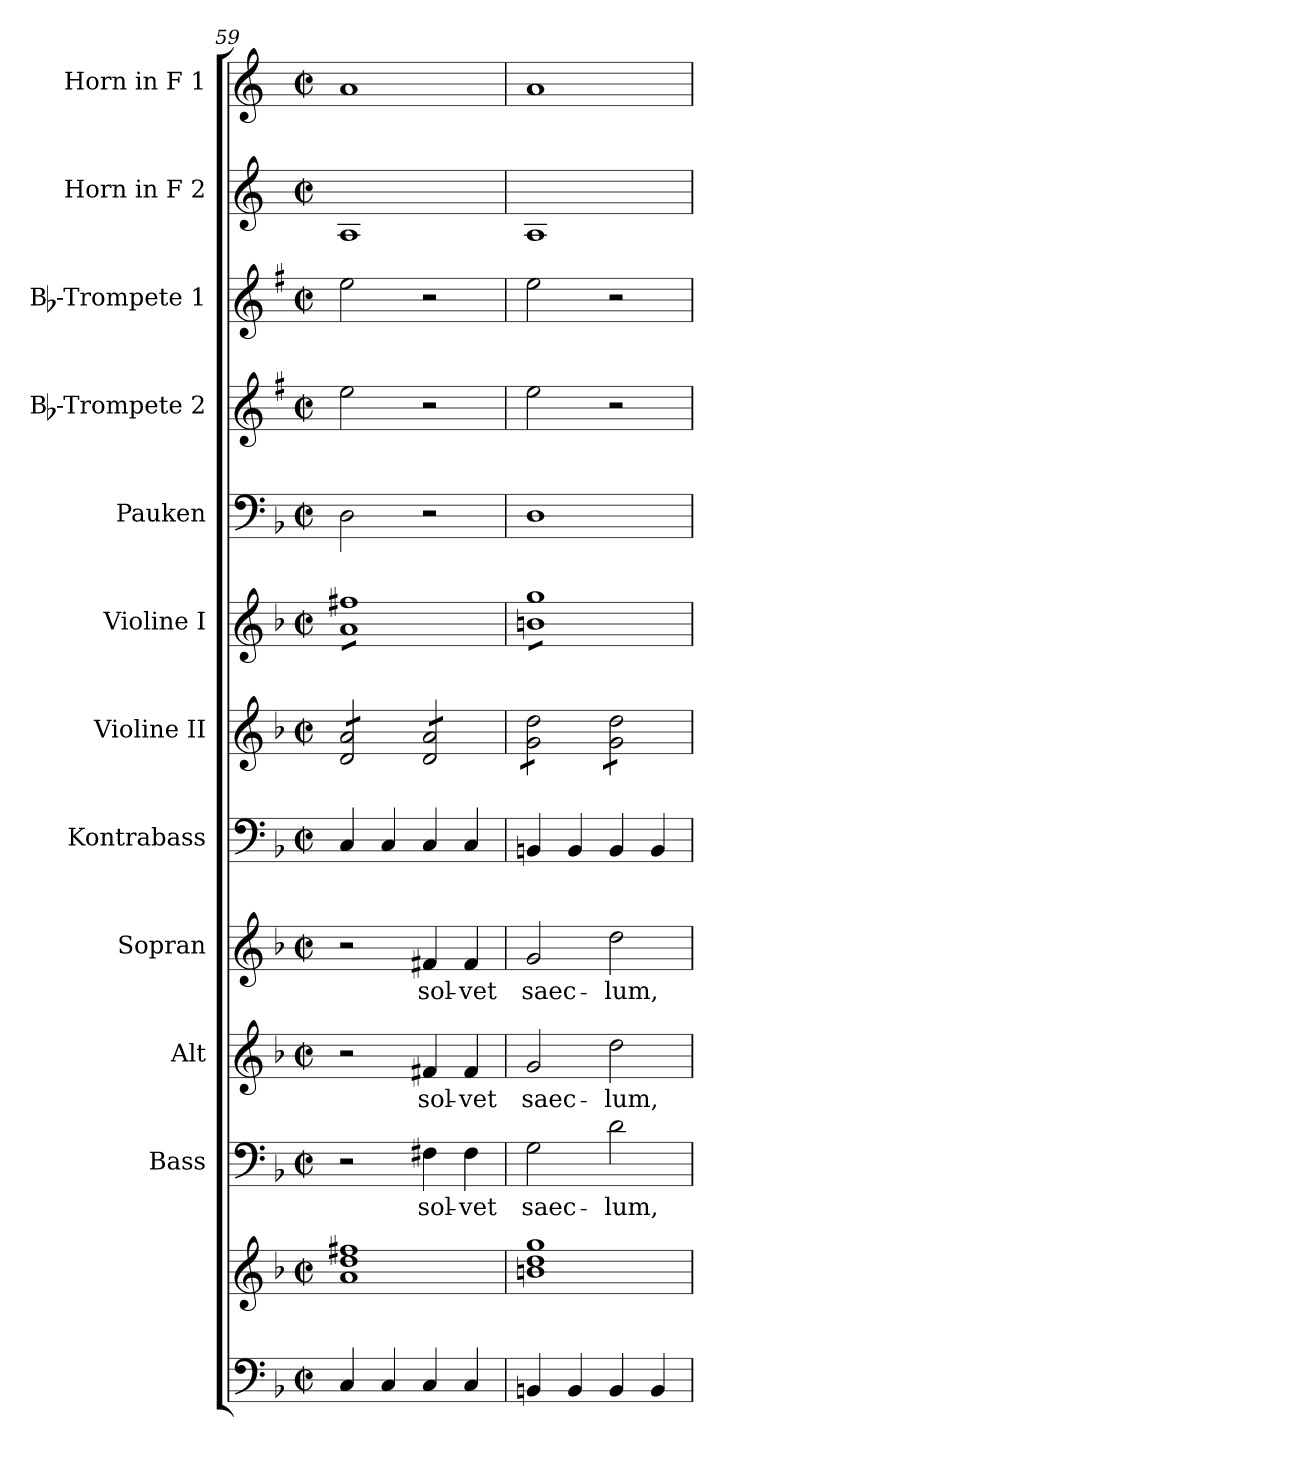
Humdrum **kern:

**kern	**kern	**kern	**text	**kern	**text	**kern	**text	**kern	**kern	**kern	**kern	**kern	**kern	**kern	**kern
*part12	*part12	*part11	*part11	*part10	*part10	*part9	*part9	*part8	*part7	*part6	*part5	*part4	*part3	*part2	*part1
*staff13	*staff12	*staff11	*staff11	*staff10	*staff10	*staff9	*staff9	*staff8	*staff7	*staff6	*staff5	*staff4	*staff3	*staff2	*staff1
*	*	*I"Bass	*	*I"Alt	*	*I"Sopran	*	*I"Kontrabass	*I"Violine II	*I"Violine I	*I"Pauken	*I"Bb-Trompete 2	*I"Bb-Trompete 1	*I"Horn in F 2	*I"Horn in F 1
*	*	*I'B.	*	*I'A.	*	*I'S.	*	*I'Kb.	*I'Vl. II	*I'Vl. I	*I'Pk.	*I'Bb Trp. 2	*I'Bb Trp. 1	*	*
*clefF4	*clefG2	*clefF4	*	*clefG2	*	*clefG2	*	*clefF4	*clefG2	*clefG2	*clefF4	*clefG2	*clefG2	*clefG2	*clefG2
*	*	*	*	*	*	*	*	*ITrd7c12	*	*	*	*ITrd1c2	*ITrd1c2	*ITrd4c7	*ITrd4c7
*k[b-]	*k[b-]	*k[b-]	*	*k[b-]	*	*k[b-]	*	*k[b-]	*k[b-]	*k[b-]	*k[b-]	*k[b-]	*k[b-]	*k[b-]	*k[b-]
*F:	*F:	*F:	*	*F:	*	*F:	*	*F:	*F:	*F:	*F:	*F:	*F:	*F:	*F:
*M2/2	*M2/2	*M2/2	*	*M2/2	*	*M2/2	*	*M2/2	*M2/2	*M2/2	*M2/2	*M2/2	*M2/2	*M2/2	*M2/2
*met(c|)	*met(c|)	*met(c|)	*	*met(c|)	*	*met(c|)	*	*met(c|)	*met(c|)	*met(c|)	*met(c|)	*met(c|)	*met(c|)	*met(c|)	*met(c|)
=59	=59	=59	=59	=59	=59	=59	=59	=59	=59	=59	=59	=59	=59	=59	=59
*	*	*	*	*	*	*	*	*	*tremolo	*	*	*	*	*	*
*	*	*	*	*	*	*	*	*	*	*tremolo	*	*	*	*	*
4C/	1a 1dd 1ff#X	2r	.	2r	.	2r	.	4CC/	8d/ 8a/L	8a 8ff#XL	2D\	2dd\	2dd\	1D	1d
.	.	.	.	.	.	.	.	.	8d/ 8a/	8a 8ff#X	.	.	.	.	.
4C/	.	.	.	.	.	.	.	4CC/	8d/ 8a/	8a 8ff#X	.	.	.	.	.
.	.	.	.	.	.	.	.	.	8d/ 8a/J	8a 8ff#X	.	.	.	.	.
!	!	!	!LO:LY:b	!	!LO:LY:b	!	!LO:LY:b	!	!	!	!	!	!	!	!
4C/	.	4F#X\	sol-	4f#X/	sol-	4f#X/	sol-	4CC/	8d/ 8a/L	8a 8ff#X	2r	2r	2r	.	.
.	.	.	.	.	.	.	.	.	8d/ 8a/	8a 8ff#X	.	.	.	.	.
!	!	!	!LO:LY:b	!	!LO:LY:b	!	!LO:LY:b	!	!	!	!	!	!	!	!
4C/	.	4F#\	-vet	4f#/	-vet	4f#/	-vet	4CC/	8d/ 8a/	8a 8ff#X	.	.	.	.	.
.	.	.	.	.	.	.	.	.	8d/ 8a/J	8a 8ff#XJ	.	.	.	.	.
=60	=60	=60	=60	=60	=60	=60	=60	=60	=60	=60	=60	=60	=60	=60	=60
!	!	!	!LO:LY:b	!	!LO:LY:b	!	!LO:LY:b	!	!	!	!	!	!	!	!
4BBn/	1bn 1dd 1gg	2G\	saec-	2g/	saec-	2g/	saec-	4BBBn/	8g\ 8dd\L	8bn 8ggL	1D	2dd\	2dd\	1D	1d
.	.	.	.	.	.	.	.	.	8g\ 8dd\	8bn 8gg	.	.	.	.	.
4BB/	.	.	.	.	.	.	.	4BBB/	8g\ 8dd\	8bn 8gg	.	.	.	.	.
.	.	.	.	.	.	.	.	.	8g\ 8dd\J	8bn 8gg	.	.	.	.	.
!	!	!	!LO:LY:b	!	!LO:LY:b	!	!LO:LY:b	!	!	!	!	!	!	!	!
4BB/	.	2d\	-lum,	2dd\	-lum,	2dd\	-lum,	4BBB/	8g\ 8dd\L	8bn 8gg	.	2r	2r	.	.
.	.	.	.	.	.	.	.	.	8g\ 8dd\	8bn 8gg	.	.	.	.	.
4BB/	.	.	.	.	.	.	.	4BBB/	8g\ 8dd\	8bn 8gg	.	.	.	.	.
.	.	.	.	.	.	.	.	.	8g\ 8dd\J	8bn 8ggJ	.	.	.	.	.
*	*	*	*	*	*	*	*	*	*	*Xtremolo	*	*	*	*	*
*	*	*	*	*	*	*	*	*	*Xtremolo	*	*	*	*	*	*
=	=	=	=	=	=	=	=	=	=	=	=	=	=	=	=
*-	*-	*-	*-	*-	*-	*-	*-	*-	*-	*-	*-	*-	*-	*-	*-
